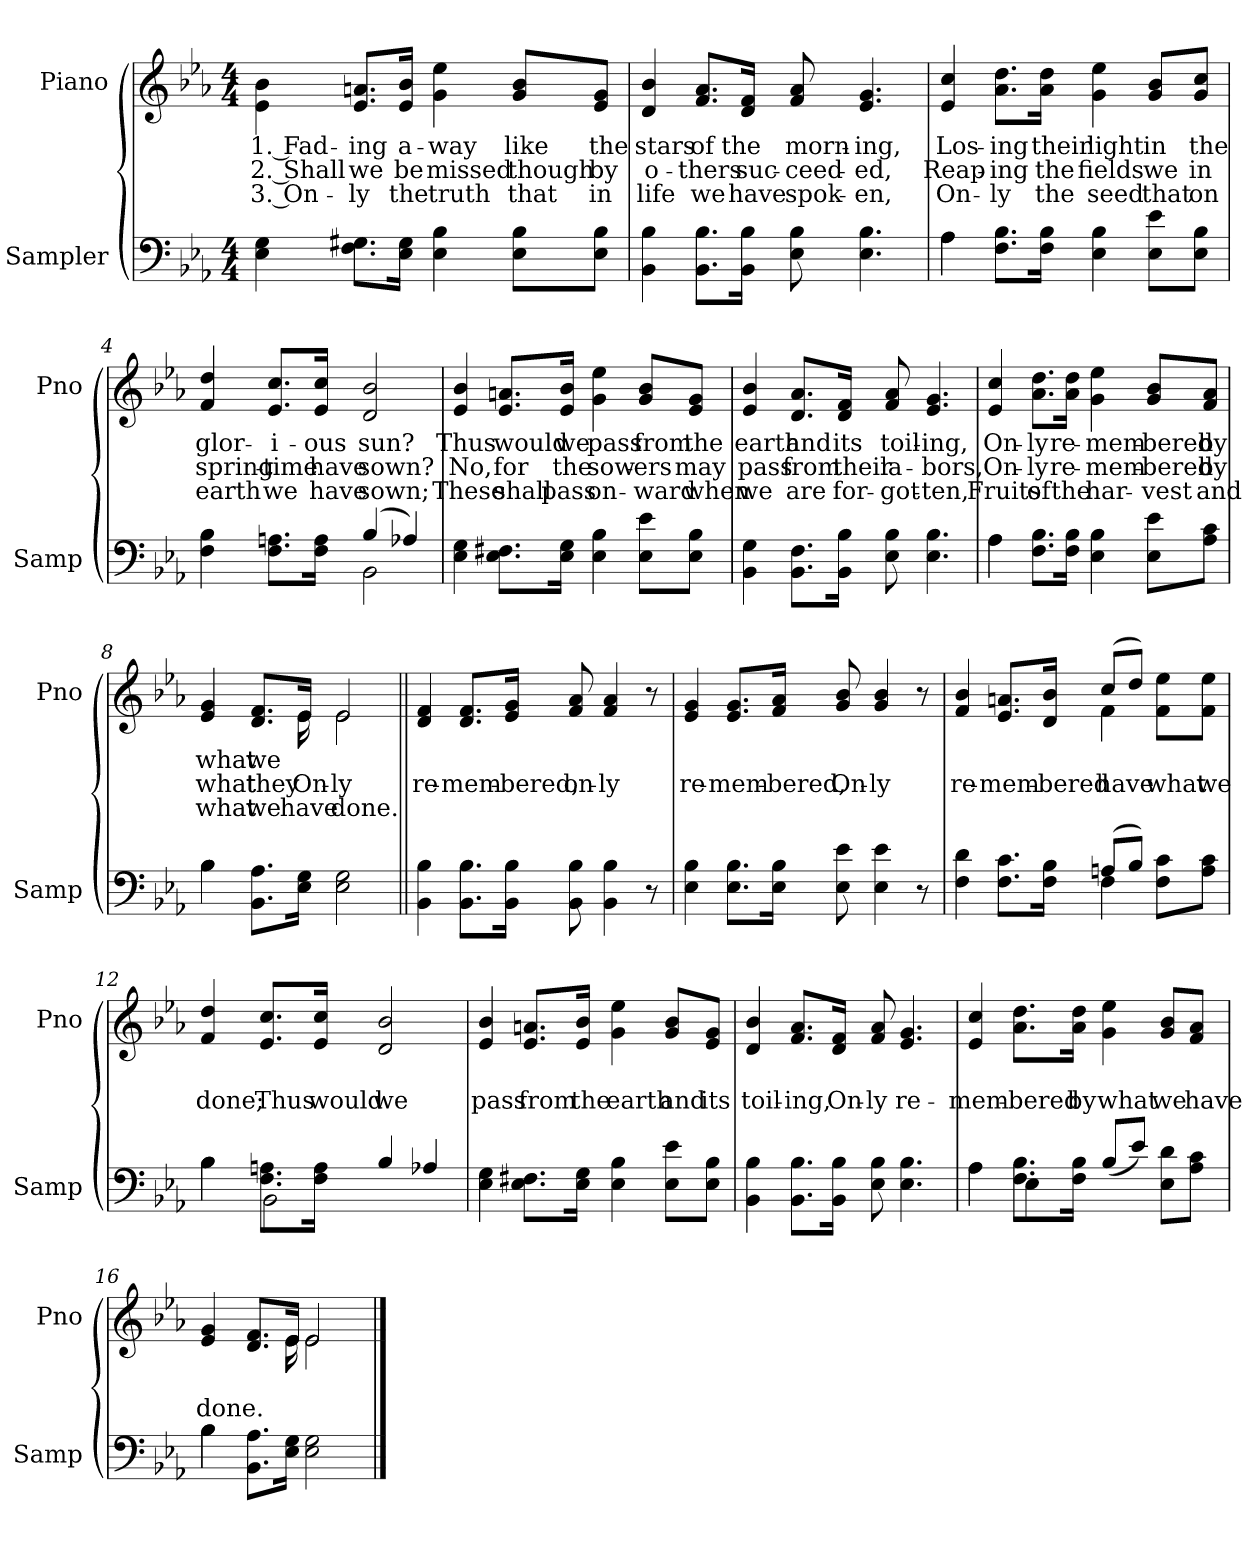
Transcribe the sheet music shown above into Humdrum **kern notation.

**kern	**kern	**text	**text	**text
*part2	*part1	*part1	*part1	*part1
*staff2	*staff1	*staff1	*staff1	*staff1
*I"Sampler	*I"Piano	*	*	*
*I'Samp	*I'Pno	*	*	*
*clefF4	*clefG2	*	*	*
*k[b-e-a-]	*k[b-e-a-]	*	*	*
*E-:	*E-:	*	*	*
*M4/4	*M4/4	*	*	*
=1	=1	=1	=1	=1
4E- 4G	4e-\ 4b-\	1. Fad-	2. Shall	3. On-
8.F\ 8.G#X\L	8.e-/ 8.an/L	-ing	we	-ly
16E-\ 16G#\Jk	16e-/ 16b-/Jk	a-	be	the
4E- 4B-	4g 4ee-	-way	missed	truth
8E-\ 8B-\L	8g/ 8b-/L	like	though	that
8E-\ 8B-\J	8e-/ 8g/J	the	by	in
=2	=2	=2	=2	=2
4BB- 4B-	4d 4b-	stars	o-	life
8.BB-\ 8.B-\L	8.f/ 8.a-/L	of	-thers	we
16BB-\ 16B-\Jk	16d/ 16f/Jk	the	suc-	have
8E- 8B-	8f 8a-	morn-	-ceed-	spok-
4.E- 4.B-	4.e- 4.g	-ing,	-ed,	-en,
=3	=3	=3	=3	=3
*^	*	*	*	*
4A-\	4A-	4e- 4cc	Los-	Reap-	On-
8.F\ 8.B-\L	2.ryy	8.a-\ 8.dd\L	-ing	-ing	-ly
16F\ 16B-\Jk	.	16a-\ 16dd\Jk	their	the	the
4E- 4B-	.	4g 4ee-	light	fields	seed
8E-\ 8e-\L	.	8g/ 8b-/L	in	we	that
8E-\ 8B-\J	.	8g/ 8cc/J	the	in	on
=4	=4	=4	=4	=4	=4
4F 4B-	2ryy	4f 4dd	glor-	spring-	earth
8.F\ 8.An\L	.	8.e-/ 8.cc/L	-i-	-time	we
16F\ 16A\Jk	.	16e-/ 16cc/Jk	-ous	have	have
(4B-/	2BB-	2d 2b-	sun?	sown?	sown;
4A-X/)	.	.	.	.	.
*v	*v	*	*	*	*
=5	=5	=5	=5	=5
4E- 4G	4e- 4b-	Thus	No,	These
8.E-\ 8.F#X\L	8.e-/ 8.an/L	would	for	shall
16E-\ 16G\Jk	16e-/ 16b-/Jk	we	the	pass
4E- 4B-	4g 4ee-	pass	sow-	on-
8E-\ 8e-\L	8g/ 8b-/L	from	-ers	-ward
8E-\ 8B-\J	8e-/ 8g/J	the	may	when
=6	=6	=6	=6	=6
4BB- 4G	4e- 4b-	earth	pass	we
8.BB-\ 8.F\L	8.d/ 8.a-/L	and	from	are
16BB-\ 16B-\Jk	16d/ 16f/Jk	its	their	for-
8E- 8B-	8f 8a-	toil-	la-	-got-
4.E- 4.B-	4.e- 4.g	-ing,	-bors,	-ten,
=7	=7	=7	=7	=7
*^	*	*	*	*
4A-\	4A-	4e- 4cc	On-	On-	Fruits
8.F\ 8.B-\L	2.ryy	8.a-\ 8.dd\L	-ly	-ly	of
16F\ 16B-\Jk	.	16a-\ 16dd\Jk	re-	re-	the
4E- 4B-	.	4g 4ee-	-mem-	-mem-	har-
8E-\ 8e-\L	.	8g/ 8b-/L	-bered	-bered	-vest
8A-\ 8c\J	.	8f/ 8a-/J	by	by	and
=8	=8	=8	=8	=8	=8
*	*	*^	*	*	*
4B-\	4B-	4e- 4g	4..ryy	what	what	what
8.BB-\ 8.A-\L	2.ryy	8.d/ 8.f/L	.	we	they	we
16E-\ 16G\Jk	.	16e-/Jk	16e-	.	On-	have
2E- 2G	.	2e-/	2e-	.	-ly	done.
*v	*v	*	*	*	*	*
=9||	=9||	=9||	=9||	=9||	=9||
!	!LO:TX:t=Refrain	!	!	!	!
*	*v	*v	*	*	*
4BB- 4B-	4d 4f	.	re-	.
8.BB-\ 8.B-\L	8.d/ 8.f/L	.	-mem-	.
16BB-\ 16B-\Jk	16e-/ 16g/Jk	.	-bered,	.
8BB- 8B-	8f 8a-	.	on-	.
4BB- 4B-	4f 4a-	.	-ly	.
8r	8r	.	.	.
=10	=10	=10	=10	=10
4E- 4B-	4e- 4g	.	re-	.
8.E-\ 8.B-\L	8.e-/ 8.g/L	.	-mem-	.
16E-\ 16B-\Jk	16f/ 16a-/Jk	.	-bered,	.
8E- 8e-	8g 8b-	.	On-	.
4E- 4e-	4g 4b-	.	-ly	.
8r	8r	.	.	.
=11	=11	=11	=11	=11
*^	*^	*	*	*
4F 4d	2ryy	4f 4b-	2ryy	.	re-	.
8.F\ 8.c\L	.	8.e-/ 8.an/L	.	.	-mem-	.
16F\ 16B-\Jk	.	16d/ 16b-/Jk	.	.	-bered	.
(8An/L	4F	(8cc/L	4f	.	have	.
8B-/J)	.	8dd/J)	.	.	.	.
8F\ 8c\L	4ryy	8f\ 8ee-\L	4ryy	.	what	.
8A\ 8c\J	.	8f\ 8ee-\J	.	.	we	.
*	*	*v	*v	*	*	*
=12	=12	=12	=12	=12	=12
4B-\	4B-	4f 4dd	.	done;	.
8.F\ 8.An\L	2BB-	8.e-/ 8.cc/L	.	Thus	.
16F\ 16A\Jk	.	16e-/ 16cc/Jk	.	would	.
4B-/	.	2d 2b-	.	we	.
4A-X/	4ryy	.	.	.	.
*v	*v	*	*	*	*
=13	=13	=13	=13	=13
4E- 4G	4e- 4b-	.	pass	.
8.E-\ 8.F#X\L	8.e-/ 8.an/L	.	from	.
16E-\ 16G\Jk	16e-/ 16b-/Jk	.	the	.
4E- 4B-	4g 4ee-	.	earth	.
8E-\ 8e-\L	8g/ 8b-/L	.	and	.
8E-\ 8B-\J	8e-/ 8g/J	.	its	.
=14	=14	=14	=14	=14
4BB- 4B-	4d 4b-	.	toil-	.
8.BB-\ 8.B-\L	8.f/ 8.a-/L	.	-ing,	.
16BB-\ 16B-\Jk	16d/ 16f/Jk	.	On-	.
8E- 8B-	8f 8a-	.	-ly	.
4.E- 4.B-	4.e- 4.g	.	re-	.
=15	=15	=15	=15	=15
*^	*	*	*	*
4A-\	4A-	4e- 4cc	.	-mem-	.
8.F\ 8.B-\L	4E-	8.a-\ 8.dd\L	.	-bered	.
16F\ 16B-\Jk	.	16a-\ 16dd\Jk	.	by	.
(8B-/L	2ryy	4g 4ee-	.	what	.
8e-/J)	.	.	.	.	.
8E-\ 8d\L	.	8g/ 8b-/L	.	we	.
8A-\ 8c\J	.	8f/ 8a-/J	.	have	.
=16	=16	=16	=16	=16	=16
*	*	*^	*	*	*
4B-\	4B-	4e- 4g	4..ryy	.	done.	.
8.BB-\ 8.A-\L	2.ryy	8.d/ 8.f/L	.	.	.	.
16E-\ 16G\Jk	.	16e-/Jk	16e-	.	.	.
2E- 2G	.	2e-/	2e-	.	.	.
*v	*v	*	*	*	*	*
*	*v	*v	*	*	*
==	==	==	==	==
*-	*-	*-	*-	*-
